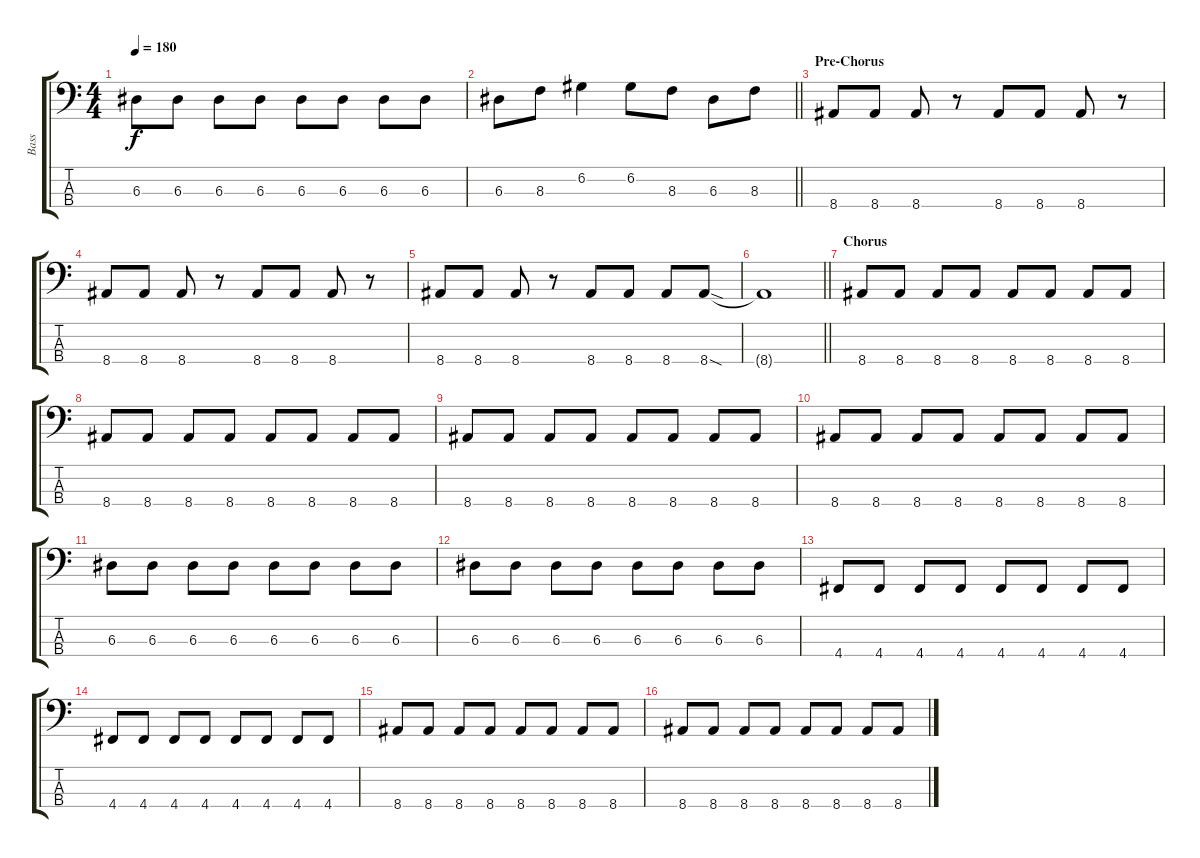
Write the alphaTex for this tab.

\track ("Bass" "Bass") {instrument electricbassfinger}
\staff {score tabs}
\tuning (G2 D2 A1 D1) {hide}
\ts (4 4)
\tempo 180
\clef f4
\ks c
6.3.8{dy f} 6.3.8 6.3.8 6.3.8 6.3.8 6.3.8 6.3.8 6.3.8 |
\barLineRight lightlight
6.3.8 8.3.8 6.2.4 6.2.8 8.3.8 6.3.8 8.3.8 |
\section ("" "Pre-Chorus")
8.4.8 8.4.8 8.4.8 r.8 8.4.8 8.4.8 8.4.8 r.8 |
8.4.8 8.4.8 8.4.8 r.8 8.4.8 8.4.8 8.4.8 r.8 |
8.4.8 8.4.8 8.4.8 r.8 8.4.8 8.4.8 8.4.8 8.4{sod}.8 |
\barLineRight lightlight
8.4{t}.1 |
\section ("" "Chorus")
8.4.8 8.4.8 8.4.8 8.4.8 8.4.8 8.4.8 8.4.8 8.4.8 |
8.4.8 8.4.8 8.4.8 8.4.8 8.4.8 8.4.8 8.4.8 8.4.8 |
8.4.8 8.4.8 8.4.8 8.4.8 8.4.8 8.4.8 8.4.8 8.4.8 |
8.4.8 8.4.8 8.4.8 8.4.8 8.4.8 8.4.8 8.4.8 8.4.8 |
6.3.8 6.3.8 6.3.8 6.3.8 6.3.8 6.3.8 6.3.8 6.3.8 |
6.3.8 6.3.8 6.3.8 6.3.8 6.3.8 6.3.8 6.3.8 6.3.8 |
4.4.8 4.4.8 4.4.8 4.4.8 4.4.8 4.4.8 4.4.8 4.4.8 |
4.4.8 4.4.8 4.4.8 4.4.8 4.4.8 4.4.8 4.4.8 4.4.8 |
8.4.8 8.4.8 8.4.8 8.4.8 8.4.8 8.4.8 8.4.8 8.4.8 |
8.4.8 8.4.8 8.4.8 8.4.8 8.4.8 8.4.8 8.4.8 8.4.8
